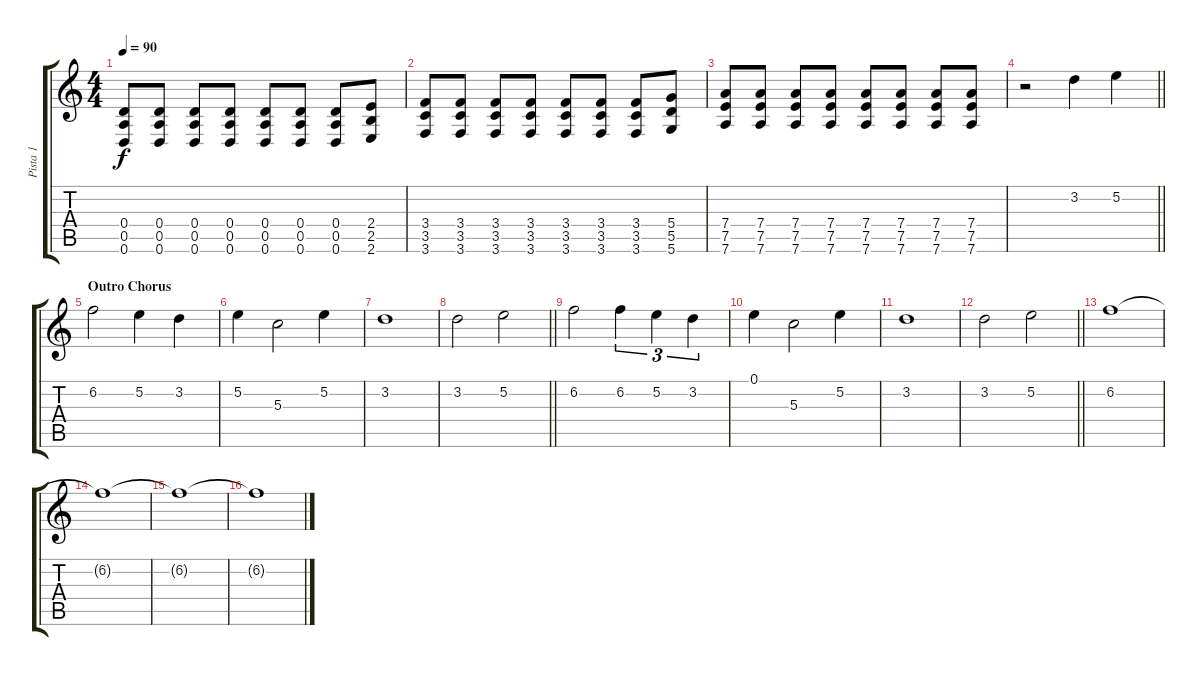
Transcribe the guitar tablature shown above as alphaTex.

\track ("Pista 1" "Pista 1") {instrument distortionguitar}
\staff {score tabs}
\tuning (E4 B3 G3 D3 A2 D2) {hide}
\ts (4 4)
\tempo 90
\clef g2
\ks c
(0.4 0.5 0.6).8{dy f} (0.4 0.5 0.6).8 (0.4 0.5 0.6).8 (0.4 0.5 0.6).8 (0.4 0.5 0.6).8 (0.4 0.5 0.6).8 (0.4 0.5 0.6).8 (2.4 2.5 2.6).8 |
(3.4 3.5 3.6).8 (3.4 3.5 3.6).8 (3.4 3.5 3.6).8 (3.4 3.5 3.6).8 (3.4 3.5 3.6).8 (3.4 3.5 3.6).8 (3.4 3.5 3.6).8 (5.4 5.5 5.6).8 |
(7.4 7.5 7.6).8 (7.4 7.5 7.6).8 (7.4 7.5 7.6).8 (7.4 7.5 7.6).8 (7.4 7.5 7.6).8 (7.4 7.5 7.6).8 (7.4 7.5 7.6).8 (7.4 7.5 7.6).8 |
\barLineRight lightlight
r.2 3.2.4 5.2.4 |
\section ("" "Outro Chorus")
6.2.2 5.2.4 3.2.4 |
5.2.4 5.3.2 5.2.4 |
3.2.1 |
\barLineRight lightlight
3.2.2 5.2.2 |
6.2.2 6.2.4{tu (3 2)} 5.2.4{tu (3 2)} 3.2.4{tu (3 2)} |
0.1.4 5.3.2 5.2.4 |
3.2.1 |
\barLineRight lightlight
3.2.2 5.2.2 |
6.2.1{volume 0} |
6.2{t}.1 |
6.2{t}.1 |
6.2{t}.1
